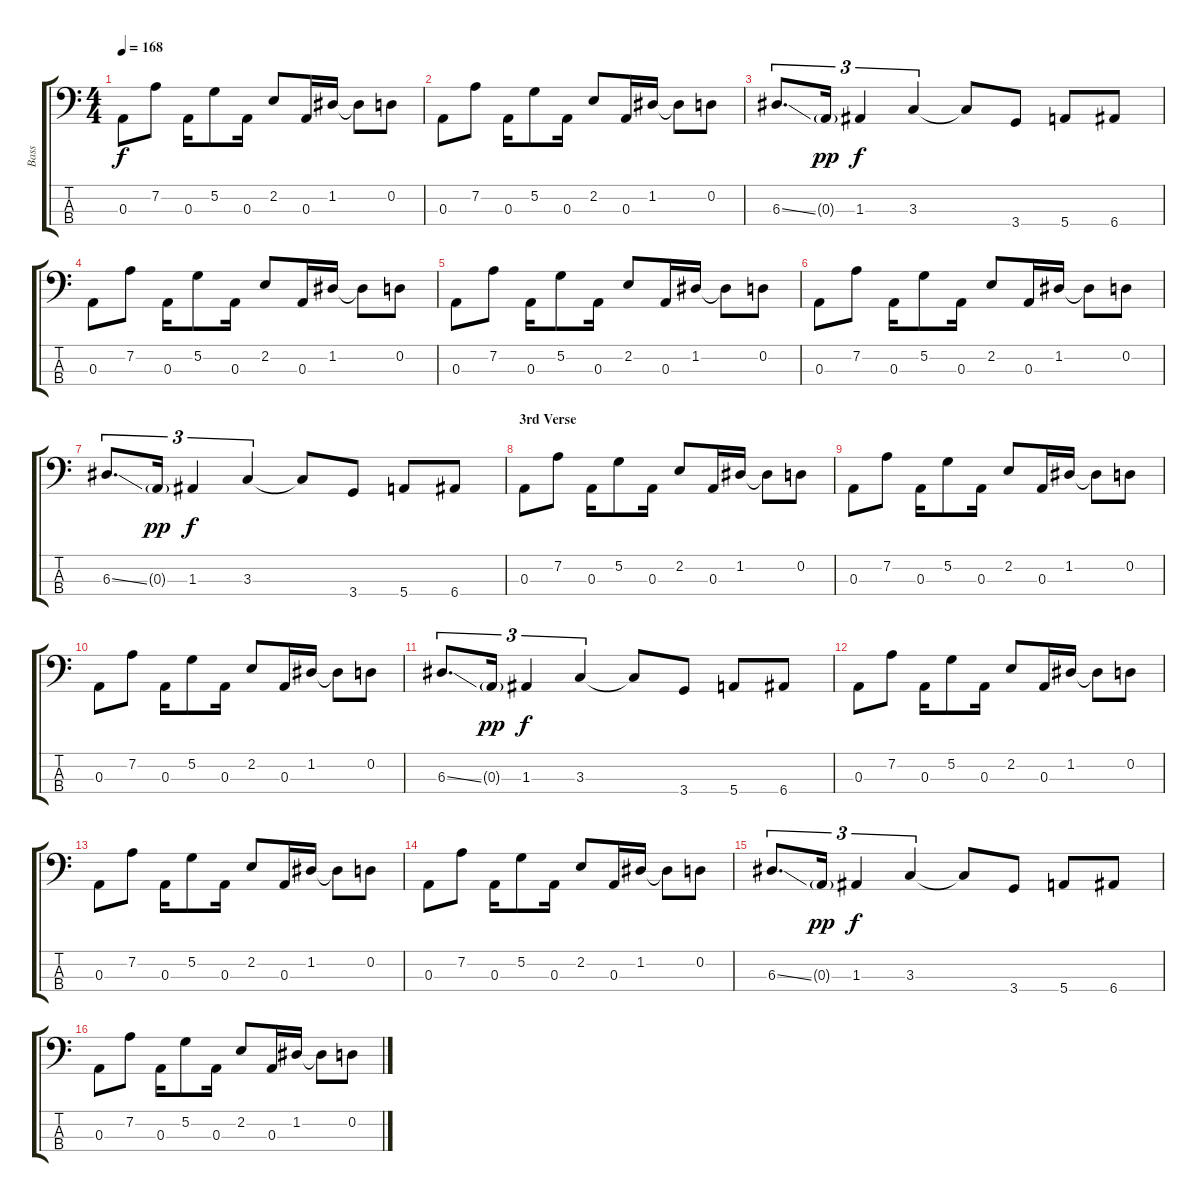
\track ("Bass" "Bass") {instrument electricbassfinger}
\staff {score tabs}
\tuning (G2 D2 A1 E1) {hide}
\ts (4 4)
\tempo 168
\clef f4
\ks c
0.3.8{dy f} 7.2.8 0.3.16 5.2.8 0.3.16 2.2.8 0.3.16 1.2.16 1.2{t}.8 0.2.8 |
0.3.8 7.2.8 0.3.16 5.2.8 0.3.16 2.2.8 0.3.16 1.2.16 1.2{t}.8 0.2.8 |
6.3{ss}.8{d tu (3 2)} 0.3{g}.16{tu (3 2) dy pp} 1.3.4{tu (3 2) dy f} 3.3.4{tu (3 2)} 3.3{t}.8 3.4.8 5.4.8 6.4.8 |
0.3.8 7.2.8 0.3.16 5.2.8 0.3.16 2.2.8 0.3.16 1.2.16 1.2{t}.8 0.2.8 |
0.3.8 7.2.8 0.3.16 5.2.8 0.3.16 2.2.8 0.3.16 1.2.16 1.2{t}.8 0.2.8 |
0.3.8 7.2.8 0.3.16 5.2.8 0.3.16 2.2.8 0.3.16 1.2.16 1.2{t}.8 0.2.8 |
6.3{ss}.8{d tu (3 2)} 0.3{g}.16{tu (3 2) dy pp} 1.3.4{tu (3 2) dy f} 3.3.4{tu (3 2)} 3.3{t}.8 3.4.8 5.4.8 6.4.8 |
\section ("" "3rd Verse")
0.3.8 7.2.8 0.3.16 5.2.8 0.3.16 2.2.8 0.3.16 1.2.16 1.2{t}.8 0.2.8 |
0.3.8 7.2.8 0.3.16 5.2.8 0.3.16 2.2.8 0.3.16 1.2.16 1.2{t}.8 0.2.8 |
0.3.8 7.2.8 0.3.16 5.2.8 0.3.16 2.2.8 0.3.16 1.2.16 1.2{t}.8 0.2.8 |
6.3{ss}.8{d tu (3 2)} 0.3{g}.16{tu (3 2) dy pp} 1.3.4{tu (3 2) dy f} 3.3.4{tu (3 2)} 3.3{t}.8 3.4.8 5.4.8 6.4.8 |
0.3.8 7.2.8 0.3.16 5.2.8 0.3.16 2.2.8 0.3.16 1.2.16 1.2{t}.8 0.2.8 |
0.3.8 7.2.8 0.3.16 5.2.8 0.3.16 2.2.8 0.3.16 1.2.16 1.2{t}.8 0.2.8 |
0.3.8 7.2.8 0.3.16 5.2.8 0.3.16 2.2.8 0.3.16 1.2.16 1.2{t}.8 0.2.8 |
6.3{ss}.8{d tu (3 2)} 0.3{g}.16{tu (3 2) dy pp} 1.3.4{tu (3 2) dy f} 3.3.4{tu (3 2)} 3.3{t}.8 3.4.8 5.4.8 6.4.8 |
0.3.8 7.2.8 0.3.16 5.2.8 0.3.16 2.2.8 0.3.16 1.2.16 1.2{t}.8 0.2.8
